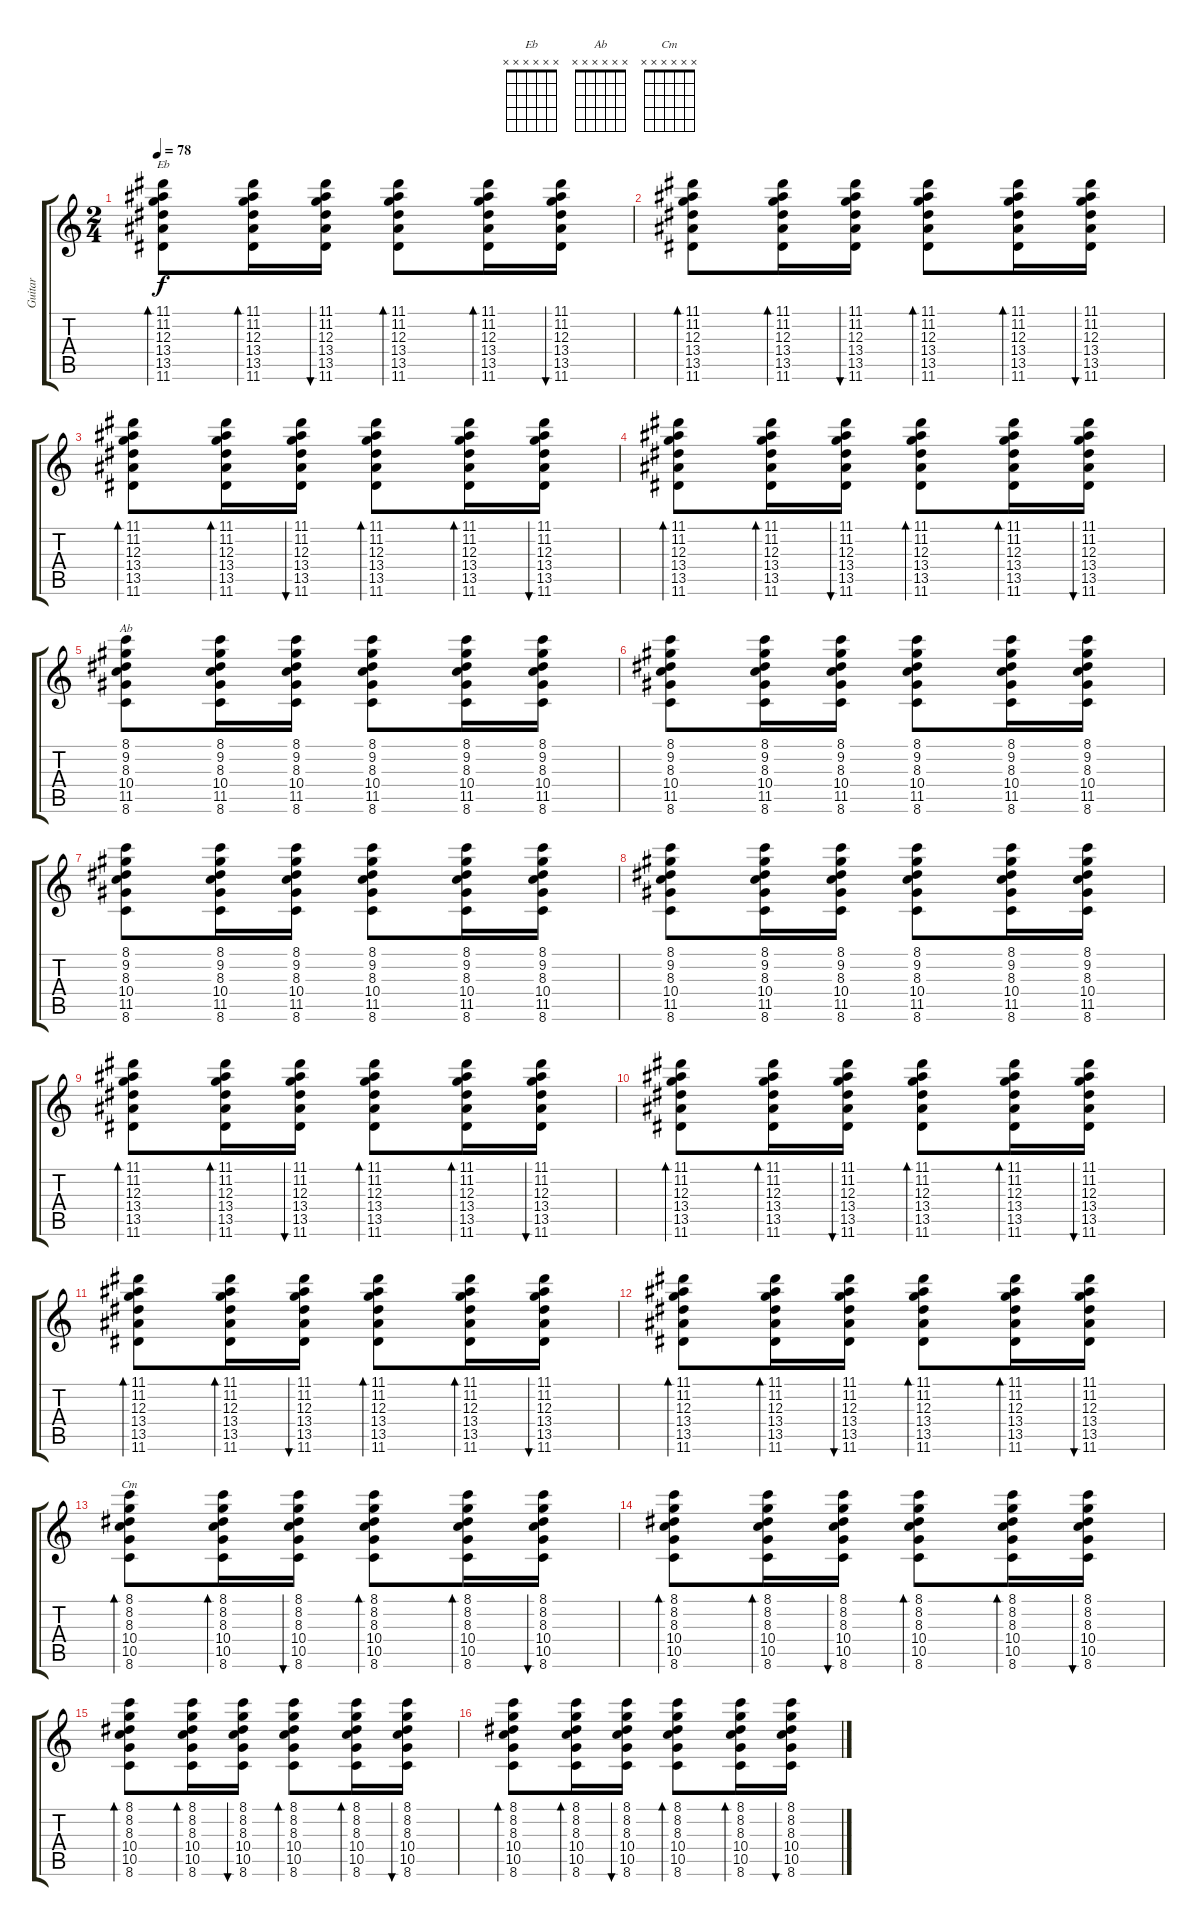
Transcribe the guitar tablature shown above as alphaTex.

\track ("Guitar" "Guitar") {instrument acousticguitarnylon}
\staff {score tabs}
\tuning (E4 B3 G3 D3 A2 E2) {hide}
\chord ("Eb" x x x x x x)
\chord ("Ab" x x x x x x)
\chord ("Cm" x x x x x x)
\ts (2 4)
\tempo 78
\clef g2
\ks c
(11.1 11.2 12.3 13.4 13.5 11.6).8{bd 30 ch "Eb" dy f} (11.1 11.2 12.3 13.4 13.5 11.6).16{bd 30} (11.1 11.2 12.3 13.4 13.5 11.6).16{bu 30} (11.1 11.2 12.3 13.4 13.5 11.6).8{bd 30} (11.1 11.2 12.3 13.4 13.5 11.6).16{bd 30} (11.1 11.2 12.3 13.4 13.5 11.6).16{bu 30} |
(11.1 11.2 12.3 13.4 13.5 11.6).8{bd 30} (11.1 11.2 12.3 13.4 13.5 11.6).16{bd 30} (11.1 11.2 12.3 13.4 13.5 11.6).16{bu 30} (11.1 11.2 12.3 13.4 13.5 11.6).8{bd 30} (11.1 11.2 12.3 13.4 13.5 11.6).16{bd 30} (11.1 11.2 12.3 13.4 13.5 11.6).16{bu 30} |
(11.1 11.2 12.3 13.4 13.5 11.6).8{bd 30} (11.1 11.2 12.3 13.4 13.5 11.6).16{bd 30} (11.1 11.2 12.3 13.4 13.5 11.6).16{bu 30} (11.1 11.2 12.3 13.4 13.5 11.6).8{bd 30} (11.1 11.2 12.3 13.4 13.5 11.6).16{bd 30} (11.1 11.2 12.3 13.4 13.5 11.6).16{bu 30} |
(11.1 11.2 12.3 13.4 13.5 11.6).8{bd 30} (11.1 11.2 12.3 13.4 13.5 11.6).16{bd 30} (11.1 11.2 12.3 13.4 13.5 11.6).16{bu 30} (11.1 11.2 12.3 13.4 13.5 11.6).8{bd 30} (11.1 11.2 12.3 13.4 13.5 11.6).16{bd 30} (11.1 11.2 12.3 13.4 13.5 11.6).16{bu 30} |
(8.1 9.2 8.3 10.4 11.5 8.6).8{ch "Ab"} (8.1 9.2 8.3 10.4 11.5 8.6).16 (8.1 9.2 8.3 10.4 11.5 8.6).16 (8.1 9.2 8.3 10.4 11.5 8.6).8 (8.1 9.2 8.3 10.4 11.5 8.6).16 (8.1 9.2 8.3 10.4 11.5 8.6).16 |
(8.1 9.2 8.3 10.4 11.5 8.6).8 (8.1 9.2 8.3 10.4 11.5 8.6).16 (8.1 9.2 8.3 10.4 11.5 8.6).16 (8.1 9.2 8.3 10.4 11.5 8.6).8 (8.1 9.2 8.3 10.4 11.5 8.6).16 (8.1 9.2 8.3 10.4 11.5 8.6).16 |
(8.1 9.2 8.3 10.4 11.5 8.6).8 (8.1 9.2 8.3 10.4 11.5 8.6).16 (8.1 9.2 8.3 10.4 11.5 8.6).16 (8.1 9.2 8.3 10.4 11.5 8.6).8 (8.1 9.2 8.3 10.4 11.5 8.6).16 (8.1 9.2 8.3 10.4 11.5 8.6).16 |
(8.1 9.2 8.3 10.4 11.5 8.6).8 (8.1 9.2 8.3 10.4 11.5 8.6).16 (8.1 9.2 8.3 10.4 11.5 8.6).16 (8.1 9.2 8.3 10.4 11.5 8.6).8 (8.1 9.2 8.3 10.4 11.5 8.6).16 (8.1 9.2 8.3 10.4 11.5 8.6).16 |
(11.1 11.2 12.3 13.4 13.5 11.6).8{bd 30} (11.1 11.2 12.3 13.4 13.5 11.6).16{bd 30} (11.1 11.2 12.3 13.4 13.5 11.6).16{bu 30} (11.1 11.2 12.3 13.4 13.5 11.6).8{bd 30} (11.1 11.2 12.3 13.4 13.5 11.6).16{bd 30} (11.1 11.2 12.3 13.4 13.5 11.6).16{bu 30} |
(11.1 11.2 12.3 13.4 13.5 11.6).8{bd 30} (11.1 11.2 12.3 13.4 13.5 11.6).16{bd 30} (11.1 11.2 12.3 13.4 13.5 11.6).16{bu 30} (11.1 11.2 12.3 13.4 13.5 11.6).8{bd 30} (11.1 11.2 12.3 13.4 13.5 11.6).16{bd 30} (11.1 11.2 12.3 13.4 13.5 11.6).16{bu 30} |
(11.1 11.2 12.3 13.4 13.5 11.6).8{bd 30} (11.1 11.2 12.3 13.4 13.5 11.6).16{bd 30} (11.1 11.2 12.3 13.4 13.5 11.6).16{bu 30} (11.1 11.2 12.3 13.4 13.5 11.6).8{bd 30} (11.1 11.2 12.3 13.4 13.5 11.6).16{bd 30} (11.1 11.2 12.3 13.4 13.5 11.6).16{bu 30} |
(11.1 11.2 12.3 13.4 13.5 11.6).8{bd 30} (11.1 11.2 12.3 13.4 13.5 11.6).16{bd 30} (11.1 11.2 12.3 13.4 13.5 11.6).16{bu 30} (11.1 11.2 12.3 13.4 13.5 11.6).8{bd 30} (11.1 11.2 12.3 13.4 13.5 11.6).16{bd 30} (11.1 11.2 12.3 13.4 13.5 11.6).16{bu 30} |
(8.1 8.2 8.3 10.4 10.5 8.6).8{bd 30 ch "Cm"} (8.1 8.2 8.3 10.4 10.5 8.6).16{bd 30} (8.1 8.2 8.3 10.4 10.5 8.6).16{bu 30} (8.1 8.2 8.3 10.4 10.5 8.6).8{bd 30} (8.1 8.2 8.3 10.4 10.5 8.6).16{bd 30} (8.1 8.2 8.3 10.4 10.5 8.6).16{bu 30} |
(8.1 8.2 8.3 10.4 10.5 8.6).8{bd 30} (8.1 8.2 8.3 10.4 10.5 8.6).16{bd 30} (8.1 8.2 8.3 10.4 10.5 8.6).16{bu 30} (8.1 8.2 8.3 10.4 10.5 8.6).8{bd 30} (8.1 8.2 8.3 10.4 10.5 8.6).16{bd 30} (8.1 8.2 8.3 10.4 10.5 8.6).16{bu 30} |
(8.1 8.2 8.3 10.4 10.5 8.6).8{bd 30} (8.1 8.2 8.3 10.4 10.5 8.6).16{bd 30} (8.1 8.2 8.3 10.4 10.5 8.6).16{bu 30} (8.1 8.2 8.3 10.4 10.5 8.6).8{bd 30} (8.1 8.2 8.3 10.4 10.5 8.6).16{bd 30} (8.1 8.2 8.3 10.4 10.5 8.6).16{bu 30} |
(8.1 8.2 8.3 10.4 10.5 8.6).8{bd 30} (8.1 8.2 8.3 10.4 10.5 8.6).16{bd 30} (8.1 8.2 8.3 10.4 10.5 8.6).16{bu 30} (8.1 8.2 8.3 10.4 10.5 8.6).8{bd 30} (8.1 8.2 8.3 10.4 10.5 8.6).16{bd 30} (8.1 8.2 8.3 10.4 10.5 8.6).16{bu 30}
